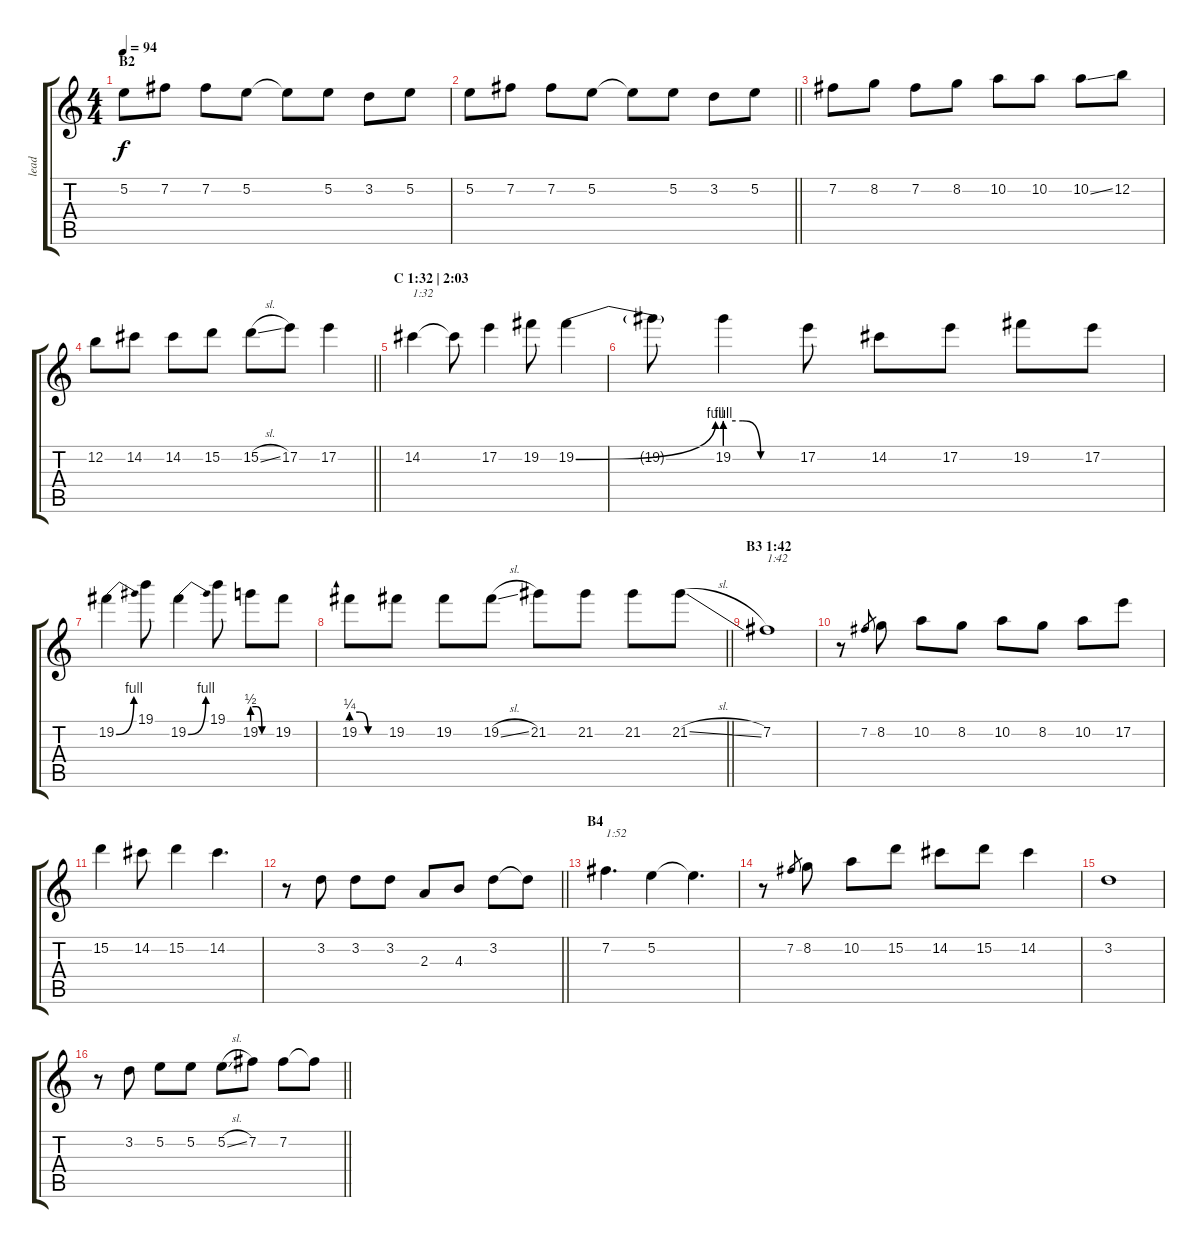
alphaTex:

\track ("lead" "lead") {instrument electricguitarjazz}
\staff {score tabs}
\tuning (E4 B3 G3 D3 A2 E2) {hide}
\ts (4 4)
\section ("" "B2")
\tempo 94
\clef g2
\ks c
5.2.8{dy f instrument distortionguitar} 7.2.8 7.2.8 5.2.8 5.2{t}.8 5.2.8 3.2.8 5.2.8 |
\barLineRight lightlight
5.2.8 7.2.8 7.2.8 5.2.8 5.2{t}.8 5.2.8 3.2.8 5.2.8 |
\section ("" "")
7.2.8 8.2.8 7.2.8 8.2.8 10.2.8 10.2.8 10.2{ss}.8 12.2.8 |
\barLineRight lightlight
12.2.8 14.2.8 14.2.8 15.2.8 15.2{sl}.8 17.2.8 17.2.4 |
\section ("" "C 1:32 | 2:03")
14.2.4{txt "1:32"} 14.2{t}.8 17.2.4 19.2.8 19.2{be (bend 0 0 60 4)}.4 |
19.2{t}.8 19.2{be (custom 0 4 15 4 30 0 60 0)}.4 17.2.8 14.2.8 17.2.8 19.2.8 17.2.8 |
19.2{be (bend 0 0 60 4)}.4 19.1.8 19.2{be (bend 0 0 60 4)}.4 19.1.8 19.2{be (custom 0 2 15 2 30 0 60 0)}.8 19.2.8 |
\barLineRight lightlight
19.2{be (custom 0 1 15 1 30 0 60 0)}.8 19.2.8 19.2.8 19.2{sl}.8 21.2.8 21.2.8 21.2.8 21.2{sl}.8 |
\section ("" "B3 1:42")
7.2.1{txt "1:42"} |
r.8 7.2.8{gr} 8.2.8 10.2.8 8.2.8 10.2.8 8.2.8 10.2.8 17.2.8 |
15.2.4 14.2.8 15.2.4 14.2.4{d} |
\barLineRight lightlight
r.8 3.2.8 3.2.8 3.2.8 2.3.8 4.3.8 3.2.8 3.2{t}.8 |
\section ("" "B4")
7.2.4{d txt "1:52"} 5.2.4 5.2{t}.4{d} |
r.8 7.2.8{gr} 8.2.8 10.2.8 15.2.8 14.2.8 15.2.8 14.2.4 |
3.2.1 |
\barLineRight lightlight
r.8 3.2.8 5.2.8 5.2.8 5.2{sl}.8 7.2.8 7.2.8 7.2{t}.8
